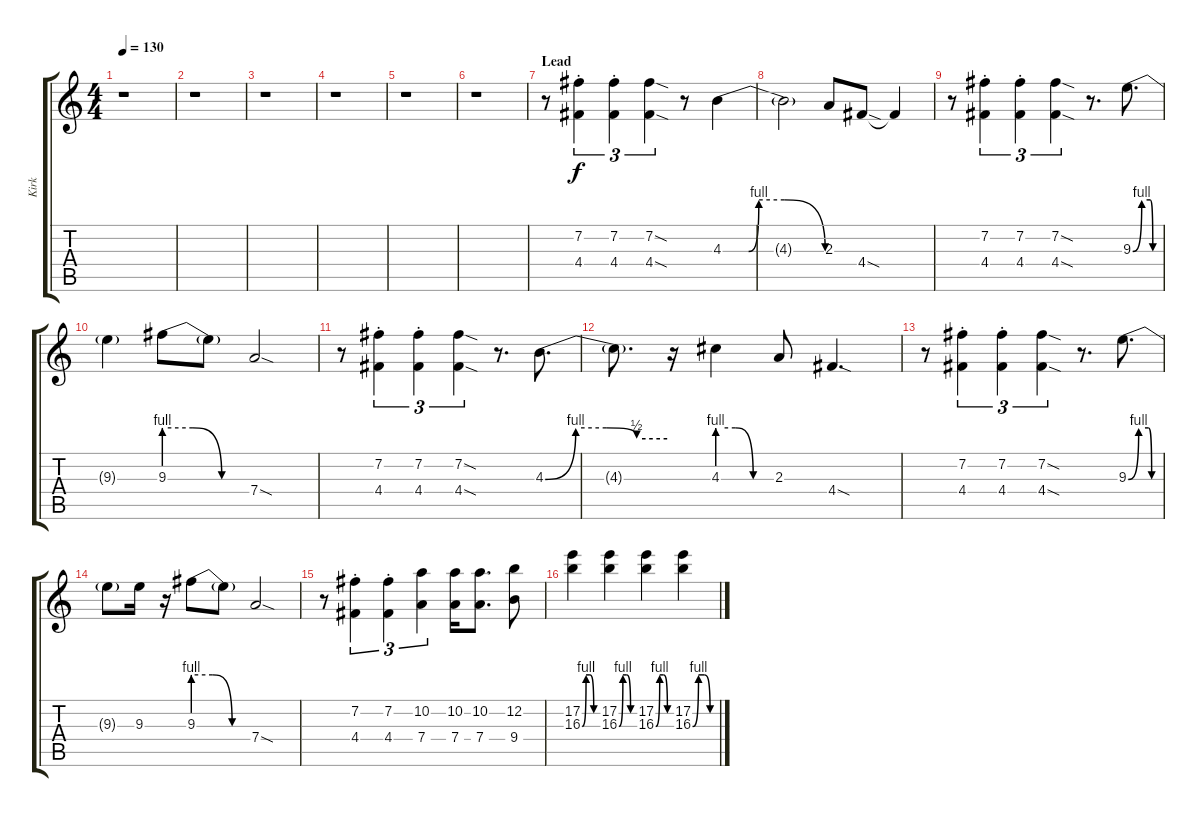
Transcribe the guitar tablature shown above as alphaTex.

\track ("Kirk" "Kirk") {instrument distortionguitar}
\staff {score tabs}
\tuning (E4 B3 G3 D3 A2 E2) {hide}
\ts (4 4)
\tempo 130
\clef g2
\ks c
r.1{dy f} |
r.1 |
r.1 |
r.1 |
r.1 |
r.1 |
\section ("" "Lead")
r.8 (7.2{st} 4.4{st}).4{tu (3 2)} (7.2{st} 4.4{st}).4{tu (3 2)} (7.2{sod} 4.4{sod}).4{tu (3 2)} r.8 4.3{be (custom 0 0 15 0 21 4 36 4 60 0)}.4 |
4.3{t}.2 2.3.8 4.4{sod}.8 4.4{t}.4 |
r.8 (7.2{st} 4.4{st}).4{tu (3 2)} (7.2{st} 4.4{st}).4{tu (3 2)} (7.2{sod} 4.4{sod}).4{tu (3 2)} r.8{d} 9.3{be (custom 0 0 20 4 39 4 45 0 60 0)}.8{d} |
9.3{t}.4 9.3{be (custom 0 4 20 4 40 0 60 0)}.8 9.3{t}.8 7.4{sod}.2 |
r.8 (7.2{st} 4.4{st}).4{tu (3 2)} (7.2{st} 4.4{st}).4{tu (3 2)} (7.2{sod} 4.4{sod}).4{tu (3 2)} r.8{d} 4.3{be (custom 0 0 15 4 30 4 45 2 60 2)}.8{d} |
4.3{t}.8{d} r.16 4.3{be (custom 0 4 20 4 40 0 60 0)}.4 2.3.8 4.4{sod}.4{d} |
r.8 (7.2{st} 4.4{st}).4{tu (3 2)} (7.2{st} 4.4{st}).4{tu (3 2)} (7.2{sod} 4.4{sod}).4{tu (3 2)} r.8{d} 9.3{be (custom 0 0 20 4 39 4 45 0 60 0)}.8{d} |
9.3{t}.8 9.3.16 r.16 9.3{be (custom 0 4 20 4 40 0 60 0)}.8 9.3{t}.8 7.4{sod}.2 |
r.8 (7.2{st} 4.4{st}).4{tu (3 2)} (7.2{st} 4.4{st}).4{tu (3 2)} (10.2 7.4).4{tu (3 2)} (10.2 7.4).16 (10.2 7.4).8{d} (12.2 9.4).8 |
(17.2 16.3{be (custom 0 0 15 4 30 4 45 0 60 0)}).4 (17.2 16.3{be (custom 0 0 15 4 30 4 45 0 60 0)}).4 (17.2 16.3{be (custom 0 0 15 4 30 4 45 0 60 0)}).4 (17.2 16.3{be (custom 0 0 15 4 30 4 45 0 60 0)}).4
